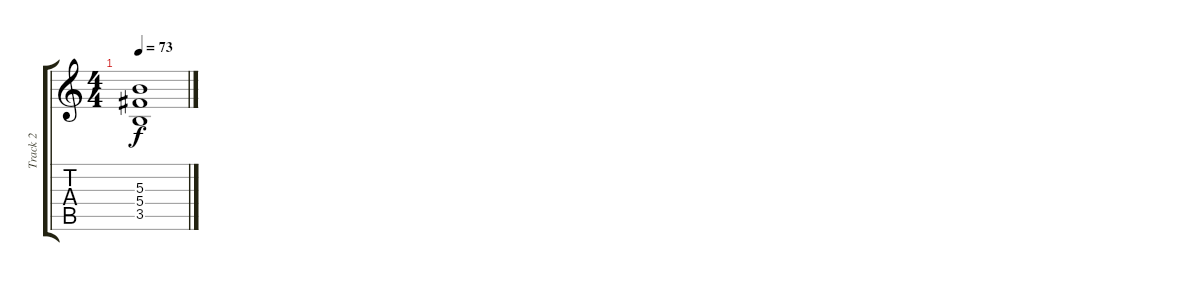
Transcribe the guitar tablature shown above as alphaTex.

\track ("Track 2" "Track 2") {instrument distortionguitar}
\staff {score tabs}
\tuning (Eb4 Bb3 Gb3 Db3 Ab2 Db2) {hide}
\ts (4 4)
\tempo 73
\clef g2
\ks c
(5.3 5.4 3.5).1{dy f}
